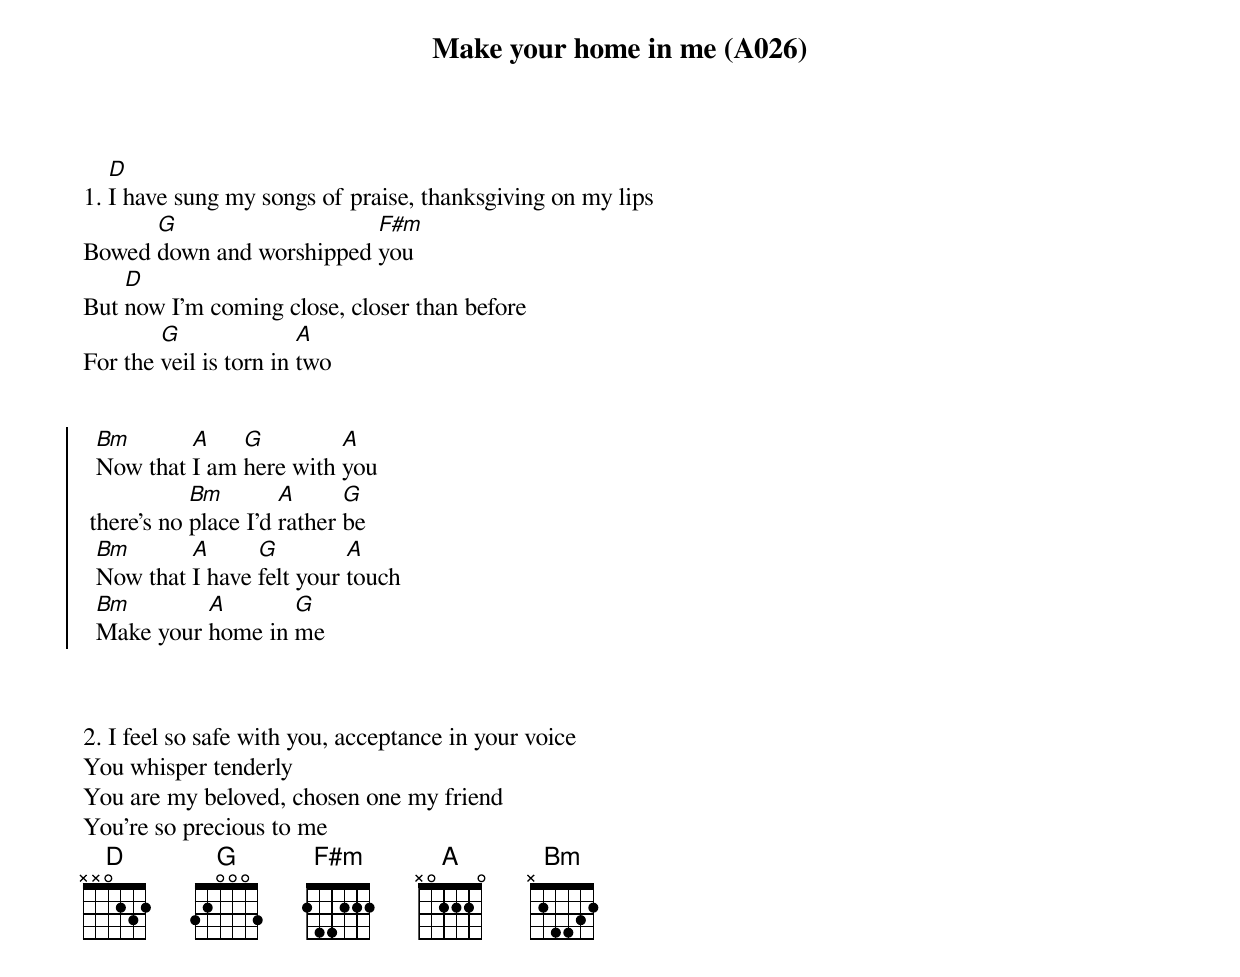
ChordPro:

{title: Make your home in me (A026)}
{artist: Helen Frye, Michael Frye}

1. [D]I have sung my songs of praise, thanksgiving on my lips
Bowed [G]down and worshipped [F#m]you
But [D]now I'm coming close, closer than before
For the [G]veil is torn in [A]two


{soc}
  [Bm]Now that [A]I am [G]here with [A]you
 there's no [Bm]place I'd [A]rather [G]be
  [Bm]Now that [A]I have [G]felt your [A]touch
  [Bm]Make your [A]home in [G]me
 {eoc}



2. I feel so safe with you, acceptance in your voice
You whisper tenderly
You are my beloved, chosen one my friend
You're so precious to me
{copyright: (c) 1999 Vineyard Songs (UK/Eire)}
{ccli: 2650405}
